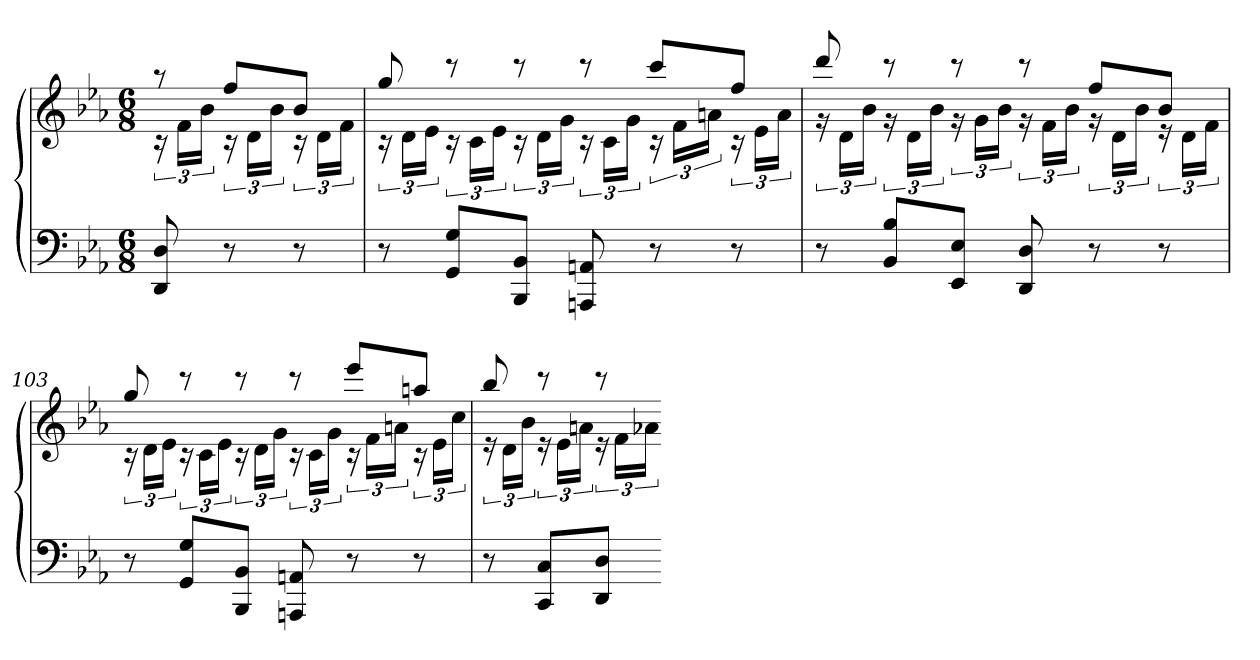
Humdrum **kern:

**kern	**kern
*part1	*part1
*staff2	*staff1
*clefF4	*clefG2
*k[b-e-a-]	*k[b-e-a-]
*M6/8	*M6/8
=	=
*	*^
8DD 8D	8r	24r
.	.	24fLL
.	.	24b-JJ
8r	8ffL	24r
.	.	24dLL
.	.	24b-JJ
8r	8b-J	24r
.	.	24dLL
.	.	24fJJ
=101	=101	=101
8r	8gg	24r
.	.	24dLL
.	.	24e-JJ
8GG 8GL	8r	24r
.	.	24cLL
.	.	24e-JJ
8BBB- 8BB-J	8r	24r
.	.	24dLL
.	.	24gJJ
8AAAn 8AAn	8r	24r
.	.	24cLL
.	.	24gJJ
8r	8cccL	24r
.	.	24fLL
.	.	24anJJ
8r	8ffJ	24r
.	.	24e-LL
.	.	24aJJ
=102	=102	=102
8r	8ddd	24r
.	.	24dLL
.	.	24b-JJ
8BB- 8B-L	8r	24r
.	.	24dLL
.	.	24b-JJ
8EE- 8E-J	8r	24r
.	.	24gLL
.	.	24b-JJ
8DD 8D	8r	24r
.	.	24fLL
.	.	24b-JJ
8r	8ffL	24r
.	.	24dLL
.	.	24b-JJ
8r	8b-J	24r
.	.	24dLL
.	.	24fJJ
=103	=103	=103
8r	8gg	24r
.	.	24dLL
.	.	24e-JJ
8GG 8GL	8r	24r
.	.	24cLL
.	.	24e-JJ
8BBB- 8BB-J	8r	24r
.	.	24dLL
.	.	24gJJ
8AAAn 8AAn	8r	24r
.	.	24cLL
.	.	24gJJ
8r	8eee-L	24r
.	.	24fLL
.	.	24anJJ
8r	8aanJ	24r
.	.	24e-LL
.	.	24ccJJ
=104	=104	=104
8r	8bb-	24r
.	.	24dLL
.	.	24b-JJ
8CC 8CL	8r	24r
.	.	24e-LL
.	.	24anJJ
8DD 8DJ	8r	24r
.	.	24fLL
.	.	24a-XJJ
*	*v	*v
=-	=-
*-	*-
